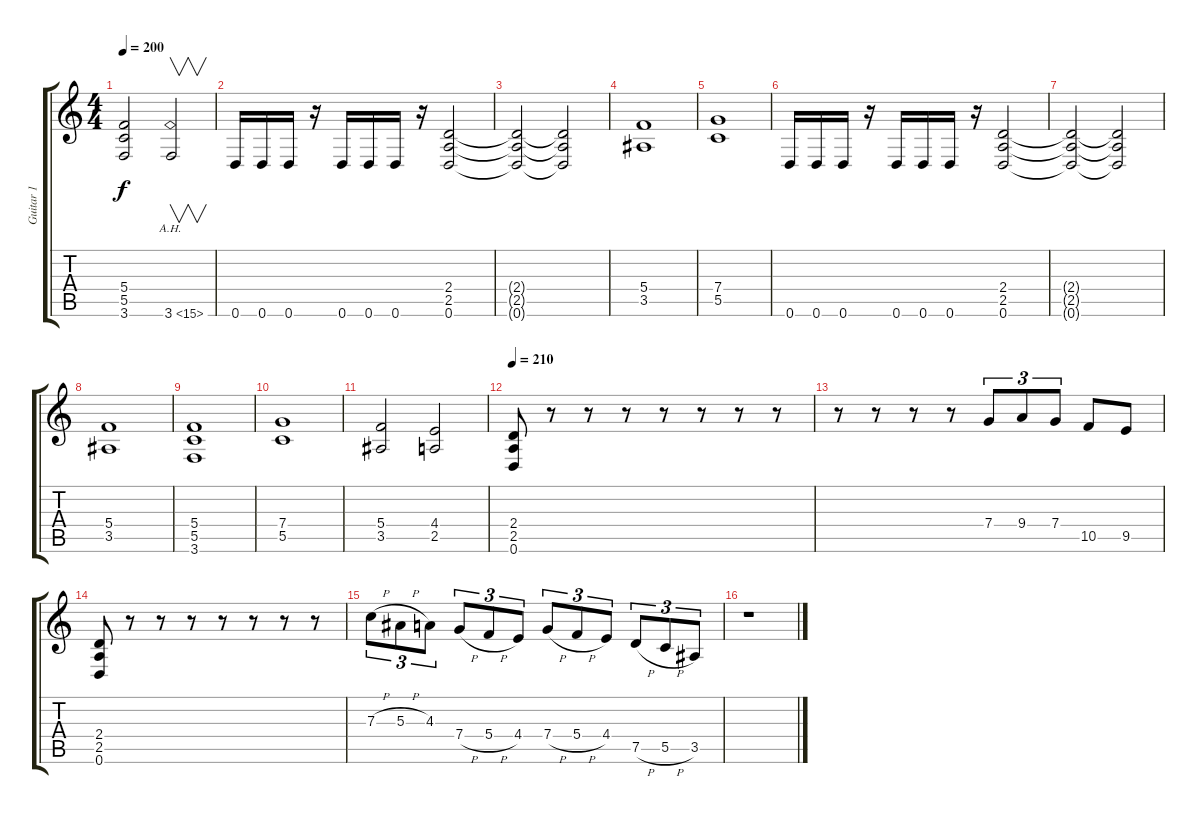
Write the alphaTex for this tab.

\track ("Guitar 1" "Guitar 1") {instrument overdrivenguitar}
\staff {score tabs}
\tuning (D4 A3 F3 C3 G2 D2) {hide}
\ts (4 4)
\tempo 200
\clef g2
\ks c
(5.4 5.5 3.6).2{dy f} 3.6{ah 12}.2{v} |
0.6.16 0.6.16 0.6.16 r.16 0.6.16 0.6.16 0.6.16 r.16 (2.4 2.5 0.6).2 |
(2.4{t} 2.5{t} 0.6{t}).2 (2.4{t} 2.5{t} 0.6{t}).2 |
(5.4 3.5).1 |
(7.4 5.5).1 |
0.6.16 0.6.16 0.6.16 r.16 0.6.16 0.6.16 0.6.16 r.16 (2.4 2.5 0.6).2 |
(2.4{t} 2.5{t} 0.6{t}).2 (2.4{t} 2.5{t} 0.6{t}).2 |
(5.4 3.5).1 |
(5.4 5.5 3.6).1 |
(7.4 5.5).1 |
(5.4 3.5).2 (4.4 2.5).2 |
\tempo 210
(2.4 2.5 0.6).8 r.8 r.8 r.8 r.8 r.8 r.8 r.8 |
r.8 r.8 r.8 r.8 7.4.8{tu (3 2)} 9.4.8{tu (3 2)} 7.4.8{tu (3 2)} 10.5.8 9.5.8 |
(2.4 2.5 0.6).8 r.8 r.8 r.8 r.8 r.8 r.8 r.8 |
7.3{h}.8{tu (3 2)} 5.3{h}.8{tu (3 2)} 4.3.8{tu (3 2)} 7.4{h}.8{tu (3 2)} 5.4{h}.8{tu (3 2)} 4.4.8{tu (3 2)} 7.4{h}.8{tu (3 2)} 5.4{h}.8{tu (3 2)} 4.4.8{tu (3 2)} 7.5{h}.8{tu (3 2)} 5.5{h}.8{tu (3 2)} 3.5.8{tu (3 2)} |
r.1
